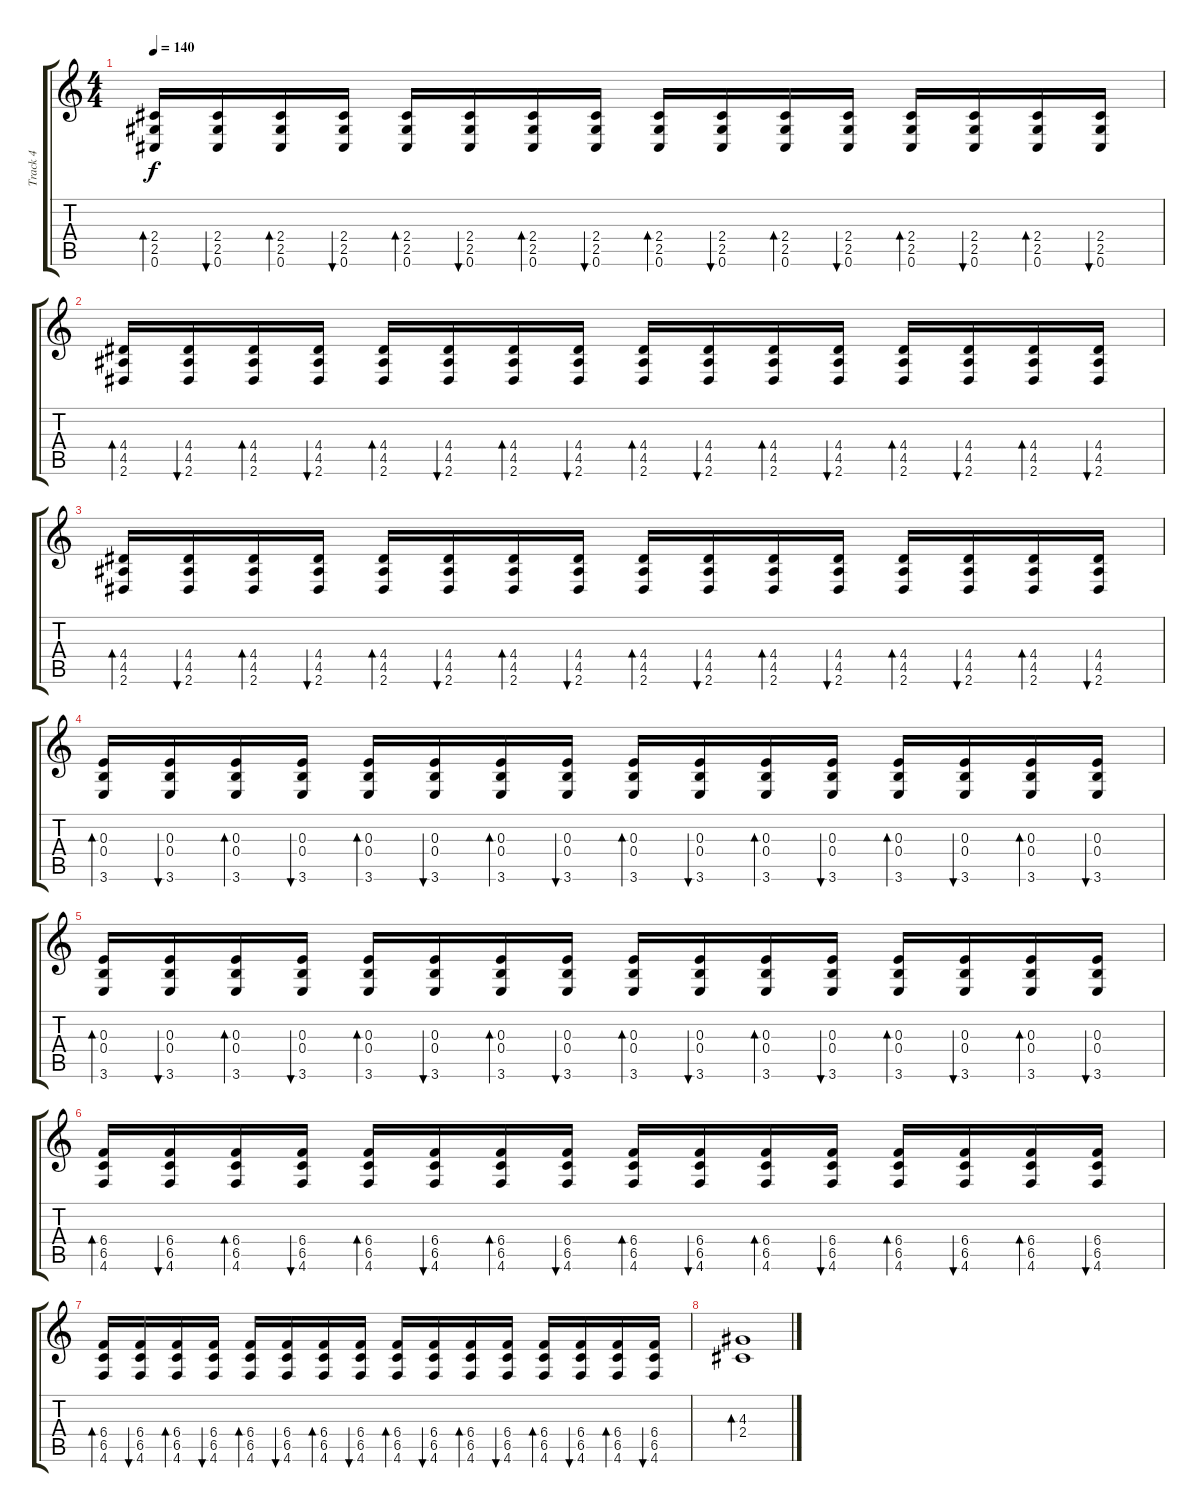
\track ("Track 4" "Track 4") {instrument electricguitarjazz}
\staff {score tabs}
\tuning (Db4 Ab3 E3 B2 Gb2 Db2) {hide}
\ts (4 4)
\tempo 140
\clef g2
\ks c
(2.4 2.5 0.6).16{bd 30 dy f} (2.4 2.5 0.6).16{bu 30} (2.4 2.5 0.6).16{bd 30} (2.4 2.5 0.6).16{bu 30} (2.4 2.5 0.6).16{bd 30} (2.4 2.5 0.6).16{bu 30} (2.4 2.5 0.6).16{bd 30} (2.4 2.5 0.6).16{bu 30} (2.4 2.5 0.6).16{bd 30} (2.4 2.5 0.6).16{bu 30} (2.4 2.5 0.6).16{bd 30} (2.4 2.5 0.6).16{bu 30} (2.4 2.5 0.6).16{bd 30} (2.4 2.5 0.6).16{bu 30} (2.4 2.5 0.6).16{bd 30} (2.4 2.5 0.6).16{bu 30} |
(4.4 4.5 2.6).16{bd 30} (4.4 4.5 2.6).16{bu 30} (4.4 4.5 2.6).16{bd 30} (4.4 4.5 2.6).16{bu 30} (4.4 4.5 2.6).16{bd 30} (4.4 4.5 2.6).16{bu 30} (4.4 4.5 2.6).16{bd 30} (4.4 4.5 2.6).16{bu 30} (4.4 4.5 2.6).16{bd 30} (4.4 4.5 2.6).16{bu 30} (4.4 4.5 2.6).16{bd 30} (4.4 4.5 2.6).16{bu 30} (4.4 4.5 2.6).16{bd 30} (4.4 4.5 2.6).16{bu 30} (4.4 4.5 2.6).16{bd 30} (4.4 4.5 2.6).16{bu 30} |
(4.4 4.5 2.6).16{bd 30} (4.4 4.5 2.6).16{bu 30} (4.4 4.5 2.6).16{bd 30} (4.4 4.5 2.6).16{bu 30} (4.4 4.5 2.6).16{bd 30} (4.4 4.5 2.6).16{bu 30} (4.4 4.5 2.6).16{bd 30} (4.4 4.5 2.6).16{bu 30} (4.4 4.5 2.6).16{bd 30} (4.4 4.5 2.6).16{bu 30} (4.4 4.5 2.6).16{bd 30} (4.4 4.5 2.6).16{bu 30} (4.4 4.5 2.6).16{bd 30} (4.4 4.5 2.6).16{bu 30} (4.4 4.5 2.6).16{bd 30} (4.4 4.5 2.6).16{bu 30} |
(0.3 0.4 3.6).16{bd 30} (0.3 0.4 3.6).16{bu 30} (0.3 0.4 3.6).16{bd 30} (0.3 0.4 3.6).16{bu 30} (0.3 0.4 3.6).16{bd 30} (0.3 0.4 3.6).16{bu 30} (0.3 0.4 3.6).16{bd 30} (0.3 0.4 3.6).16{bu 30} (0.3 0.4 3.6).16{bd 30} (0.3 0.4 3.6).16{bu 30} (0.3 0.4 3.6).16{bd 30} (0.3 0.4 3.6).16{bu 30} (0.3 0.4 3.6).16{bd 30} (0.3 0.4 3.6).16{bu 30} (0.3 0.4 3.6).16{bd 30} (0.3 0.4 3.6).16{bu 30} |
(0.3 0.4 3.6).16{bd 30} (0.3 0.4 3.6).16{bu 30} (0.3 0.4 3.6).16{bd 30} (0.3 0.4 3.6).16{bu 30} (0.3 0.4 3.6).16{bd 30} (0.3 0.4 3.6).16{bu 30} (0.3 0.4 3.6).16{bd 30} (0.3 0.4 3.6).16{bu 30} (0.3 0.4 3.6).16{bd 30} (0.3 0.4 3.6).16{bu 30} (0.3 0.4 3.6).16{bd 30} (0.3 0.4 3.6).16{bu 30} (0.3 0.4 3.6).16{bd 30} (0.3 0.4 3.6).16{bu 30} (0.3 0.4 3.6).16{bd 30} (0.3 0.4 3.6).16{bu 30} |
(6.4 6.5 4.6).16{bd 30} (6.4 6.5 4.6).16{bu 30} (6.4 6.5 4.6).16{bd 30} (6.4 6.5 4.6).16{bu 30} (6.4 6.5 4.6).16{bd 30} (6.4 6.5 4.6).16{bu 30} (6.4 6.5 4.6).16{bd 30} (6.4 6.5 4.6).16{bu 30} (6.4 6.5 4.6).16{bd 30} (6.4 6.5 4.6).16{bu 30} (6.4 6.5 4.6).16{bd 30} (6.4 6.5 4.6).16{bu 30} (6.4 6.5 4.6).16{bd 30} (6.4 6.5 4.6).16{bu 30} (6.4 6.5 4.6).16{bd 30} (6.4 6.5 4.6).16{bu 30} |
(6.4 6.5 4.6).16{bd 30} (6.4 6.5 4.6).16{bu 30} (6.4 6.5 4.6).16{bd 30} (6.4 6.5 4.6).16{bu 30} (6.4 6.5 4.6).16{bd 30} (6.4 6.5 4.6).16{bu 30} (6.4 6.5 4.6).16{bd 30} (6.4 6.5 4.6).16{bu 30} (6.4 6.5 4.6).16{bd 30} (6.4 6.5 4.6).16{bu 30} (6.4 6.5 4.6).16{bd 30} (6.4 6.5 4.6).16{bu 30} (6.4 6.5 4.6).16{bd 30} (6.4 6.5 4.6).16{bu 30} (6.4 6.5 4.6).16{bd 30} (6.4 6.5 4.6).16{bu 30} |
(4.3 2.4).1{bd 120}
